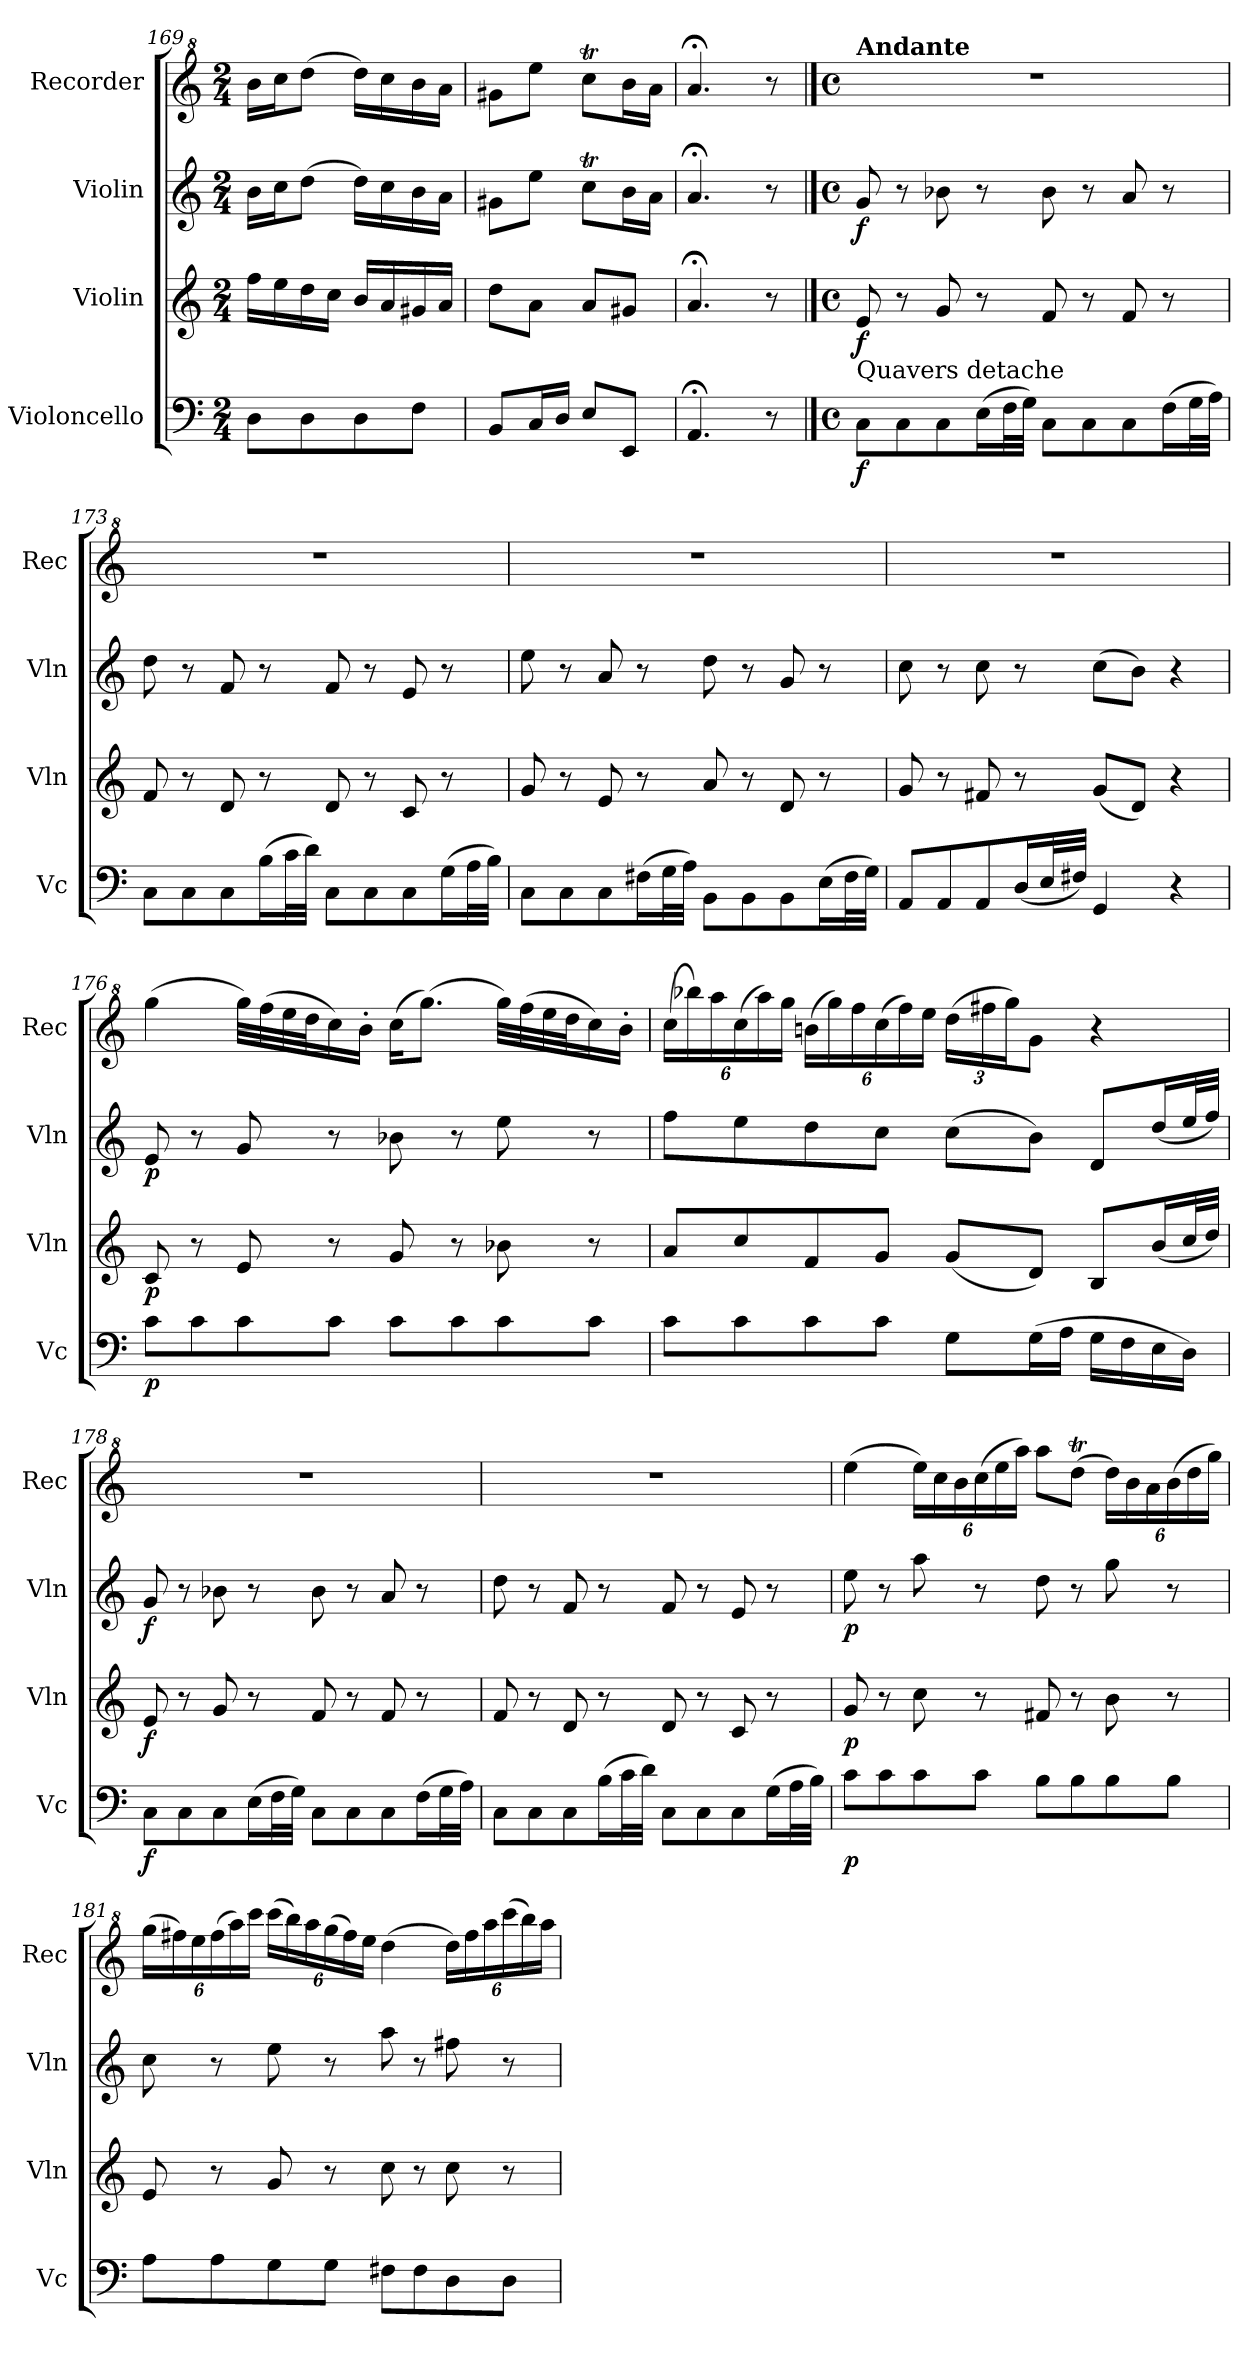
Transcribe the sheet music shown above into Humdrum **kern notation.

**kern	**dynam	**kern	**dynam	**kern	**dynam	**kern
*part4	*part4	*part3	*part3	*part2	*part2	*part1
*staff4	*staff4	*staff3	*staff3	*staff2	*staff2	*staff1
*I"Violoncello	*	*I"Violin	*	*I"Violin	*	*I"Recorder
*I'Vc	*	*I'Vln	*	*I'Vln	*	*I'Rec
*clefF4	*	*clefG2	*	*clefG2	*	*clefG^2
*k[]	*	*k[]	*	*k[]	*	*k[]
*M2/4	*	*M2/4	*	*M2/4	*	*M2/4
=169	=169	=169	=169	=169	=169	=169
8D\L	.	16ff\LL	.	16b\LL	.	16bb\LL
.	.	16ee\	.	16cc\J	.	16ccc\J
8D\	.	16dd\	.	(8dd\J	.	(8ddd\J
.	.	16cc\JJ	.	.	.	.
8D\	.	16b/LL	.	16dd\LL)	.	16ddd\LL)
.	.	16a/	.	16cc\	.	16ccc\
8F\J	.	16g#X/	.	16b\	.	16bb\
.	.	16a/JJ	.	16a\JJ	.	16aa\JJ
=170	=170	=170	=170	=170	=170	=170
8BB/L	.	8dd\L	.	8g#X\L	.	8gg#X\L
16C/L	.	8a\J	.	8ee\J	.	8eee\J
16D/JJ	.	.	.	.	.	.
8E/L	.	8a/L	.	8ccT\L	.	8cccT\L
8EE/J	.	8g#X/J	.	16b\L	.	16bb\L
.	.	.	.	16a\JJ	.	16aa\JJ
=171	=171	=171	=171	=171	=171	=171
4.AA;</	.	4.a;</	.	4.a;</	.	4.aa;</
8r	.	8r	.	8r	.	8r
!!LO:LB:g=z
==172	==172	==172	==172	==172	==172	==172
*M4/4	*	*M4/4	*	*M4/4	*	*M4/4
*met(c)	*	*met(c)	*	*met(c)	*	*met(c)
*	*	*	*	*	*	*MM36
!	!	!	!	!	!	!LO:TX:a:B:t=Andante
!LO:TX:a:t=Quavers detache	!	!	!	!	!	!
!	!LO:DY:b	!	!LO:DY:b	!	!LO:DY:b	!
8C\L	f	8e/	f	8g/	f	1r
8C\	.	8r	.	8r	.	.
8C\	.	8g/	.	8b-X\	.	.
(16E\L	.	8r	.	8r	.	.
32F\L	.	.	.	.	.	.
32G\JJJ)	.	.	.	.	.	.
8C\L	.	8f/	.	8b-\	.	.
8C\	.	8r	.	8r	.	.
8C\	.	8f/	.	8a/	.	.
(16F\L	.	8r	.	8r	.	.
32G\L	.	.	.	.	.	.
32A\JJJ)	.	.	.	.	.	.
=173	=173	=173	=173	=173	=173	=173
8C\L	.	8f/	.	8dd\	.	1r
8C\	.	8r	.	8r	.	.
8C\	.	8d/	.	8f/	.	.
(16B\L	.	8r	.	8r	.	.
32c\L	.	.	.	.	.	.
32d\JJJ)	.	.	.	.	.	.
8C\L	.	8d/	.	8f/	.	.
8C\	.	8r	.	8r	.	.
8C\	.	8c/	.	8e/	.	.
(16G\L	.	8r	.	8r	.	.
32A\L	.	.	.	.	.	.
32B\JJJ)	.	.	.	.	.	.
!!LO:PB:g=z
=174	=174	=174	=174	=174	=174	=174
8C\L	.	8g/	.	8ee\	.	1r
8C\	.	8r	.	8r	.	.
8C\	.	8e/	.	8a/	.	.
(16F#X\L	.	8r	.	8r	.	.
32G\L	.	.	.	.	.	.
32A\JJJ)	.	.	.	.	.	.
8BB\L	.	8a/	.	8dd\	.	.
8BB\	.	8r	.	8r	.	.
8BB\	.	8d/	.	8g/	.	.
(16E\L	.	8r	.	8r	.	.
32F#\L	.	.	.	.	.	.
32G\JJJ)	.	.	.	.	.	.
=175	=175	=175	=175	=175	=175	=175
8AA/L	.	8g/	.	8cc\	.	1r
8AA/	.	8r	.	8r	.	.
8AA/	.	8f#X/	.	8cc\	.	.
(16D/L	.	8r	.	8r	.	.
32E/L	.	.	.	.	.	.
32F#X/JJJ)	.	.	.	.	.	.
4GG/	.	(8g/L	.	(8cc\L	.	.
.	.	8d/J)	.	8b\J)	.	.
4r	.	4r	.	4r	.	.
=176	=176	=176	=176	=176	=176	=176
!	!LO:DY:b	!	!LO:DY:b	!	!LO:DY:b	!
8c\L	p	8c/	p	8e/	p	(4ggg\
8c\	.	8r	.	8r	.	.
8c\	.	8e/	.	8g/	.	32ggg\LLL)
.	.	.	.	.	.	(32fff\
.	.	.	.	.	.	32eee\
.	.	.	.	.	.	32ddd\J
8c\J	.	8r	.	8r	.	16ccc\)
.	.	.	.	.	.	16bb'\JJ
8c\L	.	8g/	.	8b-X\	.	(16ccc\KL
.	.	.	.	.	.	(8.ggg\J)
8c\	.	8r	.	8r	.	.
8c\	.	8b-X\	.	8ee\	.	32ggg\LLL)
.	.	.	.	.	.	(32fff\
.	.	.	.	.	.	32eee\
.	.	.	.	.	.	32ddd\J
8c\J	.	8r	.	8r	.	16ccc\)
.	.	.	.	.	.	16bb'\JJ
!!LO:LB:g=z
=177	=177	=177	=177	=177	=177	=177
*	*	*	*	*	*	*Xbrackettup
8c\L	.	8a/L	.	8ff\L	.	(24ccc\LL
.	.	.	.	.	.	24bbb-X\)
.	.	.	.	.	.	24aaa\
8c\	.	8cc/	.	8ee\	.	(24ccc\
.	.	.	.	.	.	24aaa\)
.	.	.	.	.	.	24ggg\JJ
8c\	.	8f/	.	8dd\	.	(24bbn\LL
.	.	.	.	.	.	24ggg\)
.	.	.	.	.	.	24fff\
8c\J	.	8g/J	.	8cc\J	.	(24ccc\
.	.	.	.	.	.	24fff\)
.	.	.	.	.	.	24eee\JJ
8G\L	.	(8g/L	.	(8cc\L	.	(24ddd\LL
.	.	.	.	.	.	24fff#X\
.	.	.	.	.	.	24ggg\J)
(16G\L	.	8d/J)	.	8b\J)	.	8gg\J
16A\JJ	.	.	.	.	.	.
16G\LL	.	8B/L	.	8d/L	.	4r
16F\	.	.	.	.	.	.
16E\	.	(16b/L	.	(16dd/L	.	.
16D\JJ)	.	32cc/L	.	32ee/L	.	.
.	.	32dd/JJJ)	.	32ff/JJJ)	.	.
=178	=178	=178	=178	=178	=178	=178
!	!LO:DY:b	!	!LO:DY:b	!	!LO:DY:b	!
8C\L	f	8e/	f	8g/	f	1r
8C\	.	8r	.	8r	.	.
8C\	.	8g/	.	8b-X\	.	.
(16E\L	.	8r	.	8r	.	.
32F\L	.	.	.	.	.	.
32G\JJJ)	.	.	.	.	.	.
8C\L	.	8f/	.	8b-\	.	.
8C\	.	8r	.	8r	.	.
8C\	.	8f/	.	8a/	.	.
(16F\L	.	8r	.	8r	.	.
32G\L	.	.	.	.	.	.
32A\JJJ)	.	.	.	.	.	.
!!LO:LB:g=z
=179	=179	=179	=179	=179	=179	=179
8C\L	.	8f/	.	8dd\	.	1r
8C\	.	8r	.	8r	.	.
8C\	.	8d/	.	8f/	.	.
(16B\L	.	8r	.	8r	.	.
32c\L	.	.	.	.	.	.
32d\JJJ)	.	.	.	.	.	.
8C\L	.	8d/	.	8f/	.	.
8C\	.	8r	.	8r	.	.
8C\	.	8c/	.	8e/	.	.
(16G\L	.	8r	.	8r	.	.
32A\L	.	.	.	.	.	.
32B\JJJ)	.	.	.	.	.	.
=180	=180	=180	=180	=180	=180	=180
!	!LO:DY:b	!	!LO:DY:b	!	!LO:DY:b	!
8c\L	p	8g/	p	8ee\	p	(4eee\
8c\	.	8r	.	8r	.	.
8c\	.	8cc\	.	8aa\	.	24eee\LL)
.	.	.	.	.	.	24ccc\
.	.	.	.	.	.	24bb\
8c\J	.	8r	.	8r	.	(24ccc\
.	.	.	.	.	.	24eee\
.	.	.	.	.	.	24aaa\JJ)
8B\L	.	8f#X/	.	8dd\	.	8aaa\L
8B\	.	8r	.	8r	.	(8dddT\J
8B\	.	8b\	.	8gg\	.	24ddd\LL)
.	.	.	.	.	.	24bb\
.	.	.	.	.	.	24aa\
8B\J	.	8r	.	8r	.	(24bb\
.	.	.	.	.	.	24ddd\
.	.	.	.	.	.	24ggg\JJ)
!!LO:PB:g=z
=181	=181	=181	=181	=181	=181	=181
8A\L	.	8e/	.	8cc\	.	(24ggg\LL
.	.	.	.	.	.	24fff#X\)
.	.	.	.	.	.	24eee\
8A\	.	8r	.	8r	.	(24fff#\
.	.	.	.	.	.	24aaa\)
.	.	.	.	.	.	24cccc\JJ
8G\	.	8g/	.	8ee\	.	(24cccc\LL
.	.	.	.	.	.	24bbb\)
.	.	.	.	.	.	24aaa\
8G\J	.	8r	.	8r	.	(24ggg\
.	.	.	.	.	.	24fff#\)
.	.	.	.	.	.	24eee\JJ
8F#X\L	.	8cc\	.	8aa\	.	(4ddd\
8F#\	.	8r	.	8r	.	.
8D\	.	8cc\	.	8ff#X\	.	24ddd\LL)
.	.	.	.	.	.	24fff#\
.	.	.	.	.	.	24aaa\
8D\J	.	8r	.	8r	.	(24cccc\
.	.	.	.	.	.	24bbb\)
.	.	.	.	.	.	24aaa\JJ
=	=	=	=	=	=	=
*-	*-	*-	*-	*-	*-	*-
